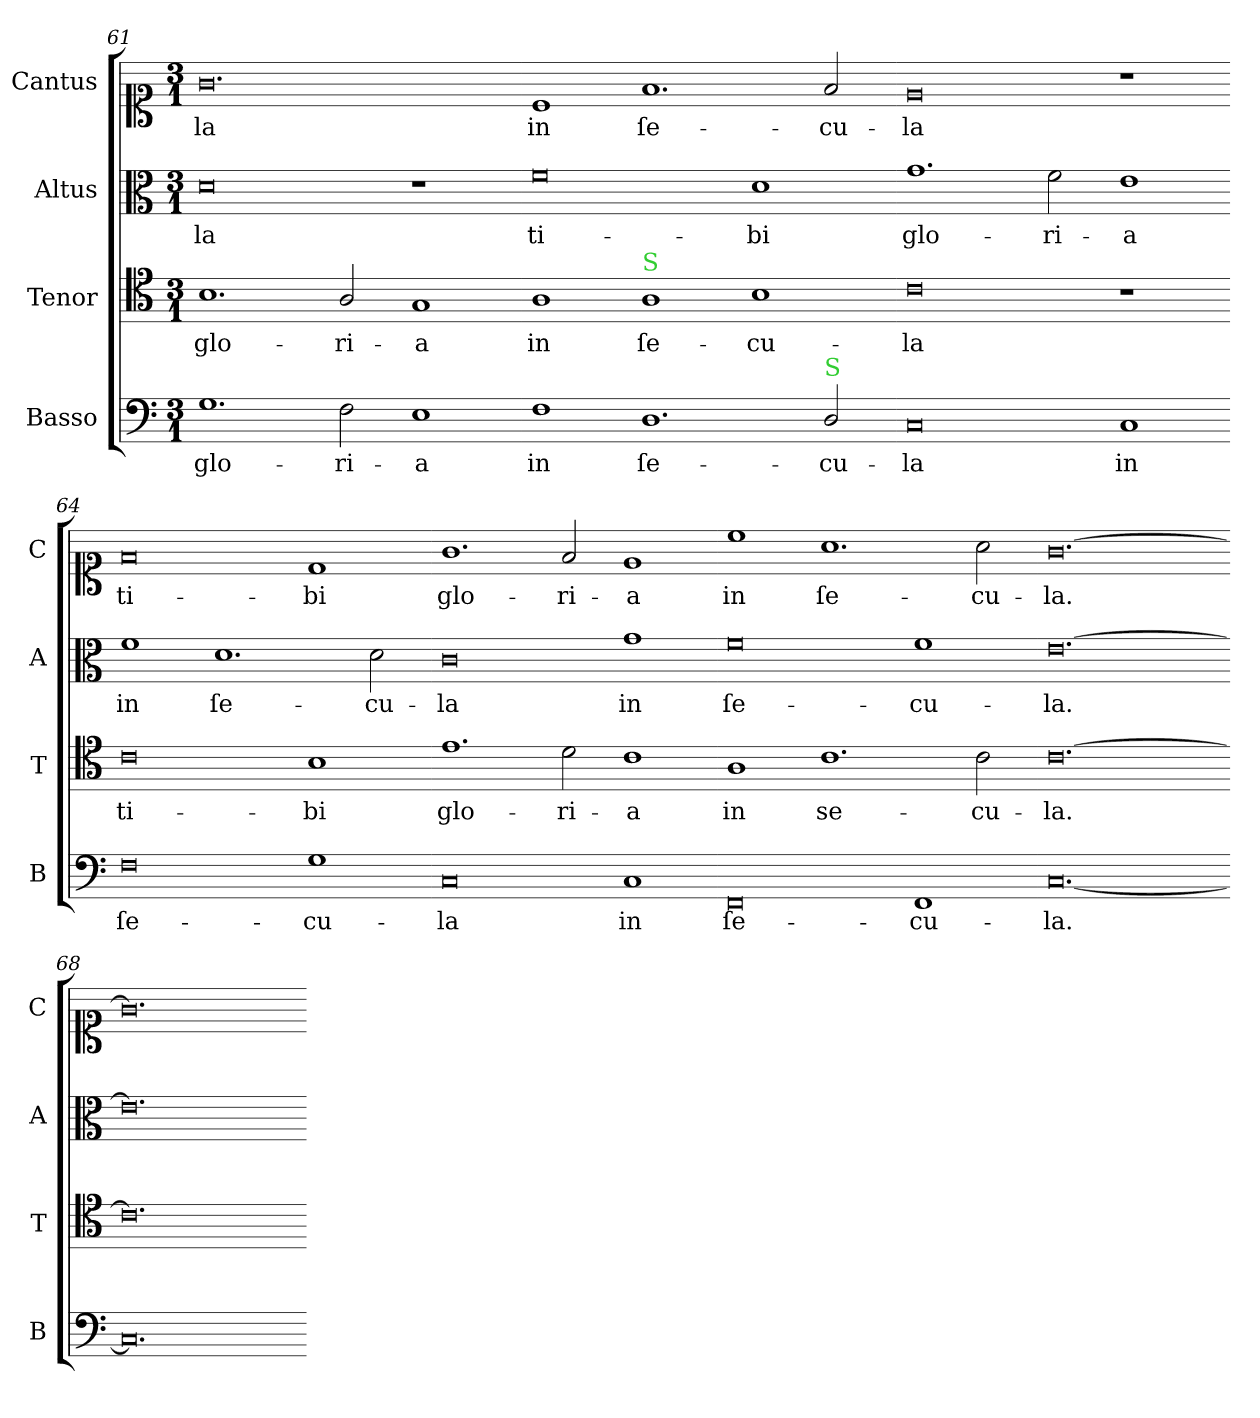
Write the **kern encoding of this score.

**kern	**text	**kern	**text	**kern	**text	**kern	**text
*part4	*part4	*part3	*part3	*part2	*part2	*part1	*part1
*staff4	*staff4	*staff3	*staff3	*staff2	*staff2	*staff1	*staff1
*I"Basso	*	*I"Tenor	*	*I"Altus	*	*I"Cantus	*
*I'B	*	*I'T	*	*I'A	*	*I'C	*
*clefF4	*	*clefC4	*	*clefC3	*	*clefC1	*
*k[]	*	*k[]	*	*k[]	*	*k[]	*
*C:	*	*C:	*	*C:	*	*C:	*
*M3/1	*	*M3/1	*	*M3/1	*	*M3/1	*
=61	=61	=61	=61	=61	=61	=61	=61
!	!	!	!	!	!LO:LY:i	!	!LO:LY:i
1.G	glo-	1.B	glo-	0d	-la	0.g	-la
2F\	-ri-	2A/	-ri-	.	.	.	.
1E	-a	1G	-a	1r	.	.	.
=62-	=62-	=62-	=62-	=62-	=62-	=62-	=62-
1F	in	1A	in	0f	ti-	1c	in
!	!	!LO:TX:a:color=limegreen:t=S	!	!	!	!	!
1.D	ſe-	1A	ſe-	.	.	1.f	ſe-
.	.	1B	-cu-	1d	-bi	.	.
!LO:TX:a:color=limegreen:t=S	!	!	!	!	!	!	!
2D/	-cu-	.	.	.	.	2f/	-cu-
=63-	=63-	=63-	=63-	=63-	=63-	=63-	=63-
0C	-la	0c	-la	1.g	glo-	0e	-la
.	.	.	.	2f\	-ri-	.	.
1C	in	1r	.	1e	-a	1r	.
=64-	=64-	=64-	=64-	=64-	=64-	=64-	=64-
!	!	!	!LO:LY:i	!	!	!	!
0F	ſe-	0c	ti-	1f	in	0f	ti-
.	.	.	.	1.d	ſe-	.	.
!	!	!	!LO:LY:i	!	!	!	!
1G	-cu-	1B	-bi	.	.	1d	-bi
.	.	.	.	2d\	-cu-	.	.
=65-	=65-	=65-	=65-	=65-	=65-	=65-	=65-
!	!	!	!LO:LY:i	!	!	!	!
0C	-la	1.e	glo-	0c	-la	1.g	glo-
!	!	!	!LO:LY:i	!	!	!	!
.	.	2d\	-ri-	.	.	2f/	-ri-
!	!	!	!LO:LY:i	!	!	!	!
1C	in	1c	-a	1g	in	1e	-a
=66-	=66-	=66-	=66-	=66-	=66-	=66-	=66-
!	!	!	!LO:LY:i	!	!	!	!
0FF	ſe-	1A	in	0f	ſe-	1cc	in
!	!	!	!LO:LY:i	!	!	!	!
.	.	1.c	se-	.	.	1.a	ſe-
1FF	-cu-	.	.	1f	-cu-	.	.
!	!	!	!LO:LY:i	!	!	!	!
.	.	2c\	-cu-	.	.	2a\	-cu-
=67-	=67-	=67-	=67-	=67-	=67-	=67-	=67-
!	!	!	!LO:LY:i	!	!	!	!
[0.C	-la.	[0.c	-la.	[0.e	-la.	[0.g	-la.
=68-	=68-	=68-	=68-	=68-	=68-	=68-	=68-
0.C]	.	0.c]	.	0.e]	.	0.g]	.
=-	=-	=-	=-	=-	=-	=-	=-
*-	*-	*-	*-	*-	*-	*-	*-
